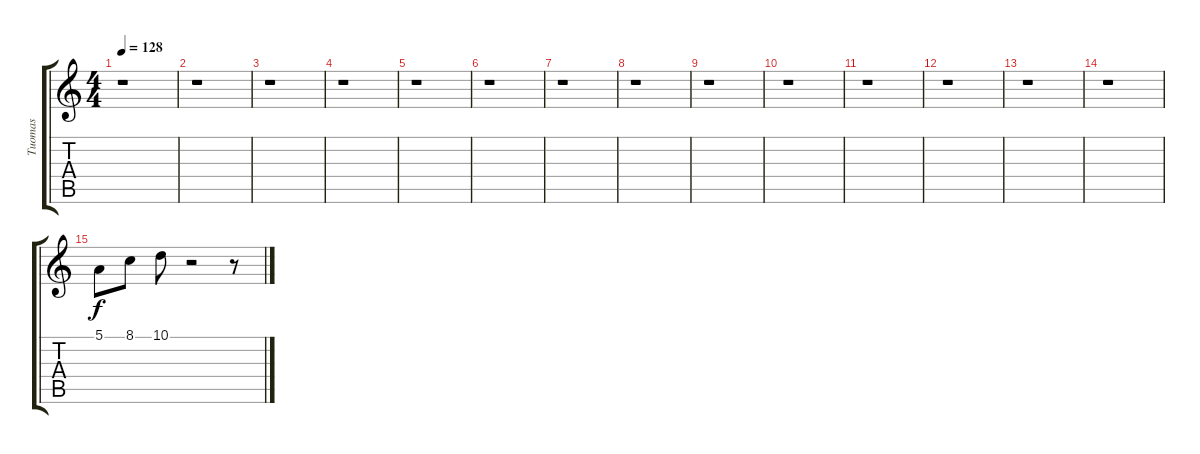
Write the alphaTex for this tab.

\track ("Tuomas" "Tuomas") {instrument pad1newage}
\staff {score tabs}
\tuning (E4 B3 G3 D3 A2 E2) {hide}
\ts (4 4)
\tempo 128
\clef g2
\ks c
r.1{dy f} |
r.1 |
r.1 |
r.1 |
r.1 |
r.1 |
r.1 |
r.1 |
r.1 |
r.1 |
r.1 |
r.1 |
r.1 |
r.1 |
5.1.8{instrument pad1newage} 8.1.8 10.1.8 r.2 r.8
